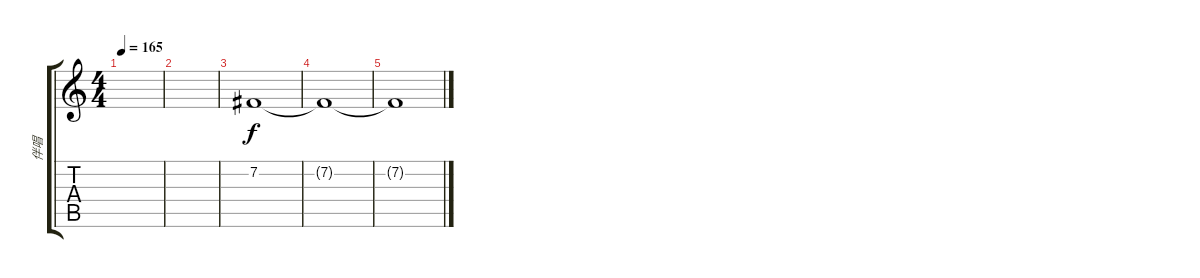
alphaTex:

\track ("伴唱" "伴唱") {instrument choiraahs}
\staff {score tabs}
\tuning (E4 B3 G3 D3 A2 E2) {hide}
\ts (4 4)
\tempo 165
\clef g2
\ks c
|
|
7.2.1 |
7.2{t}.1{volume 0} |
7.2{t}.1
